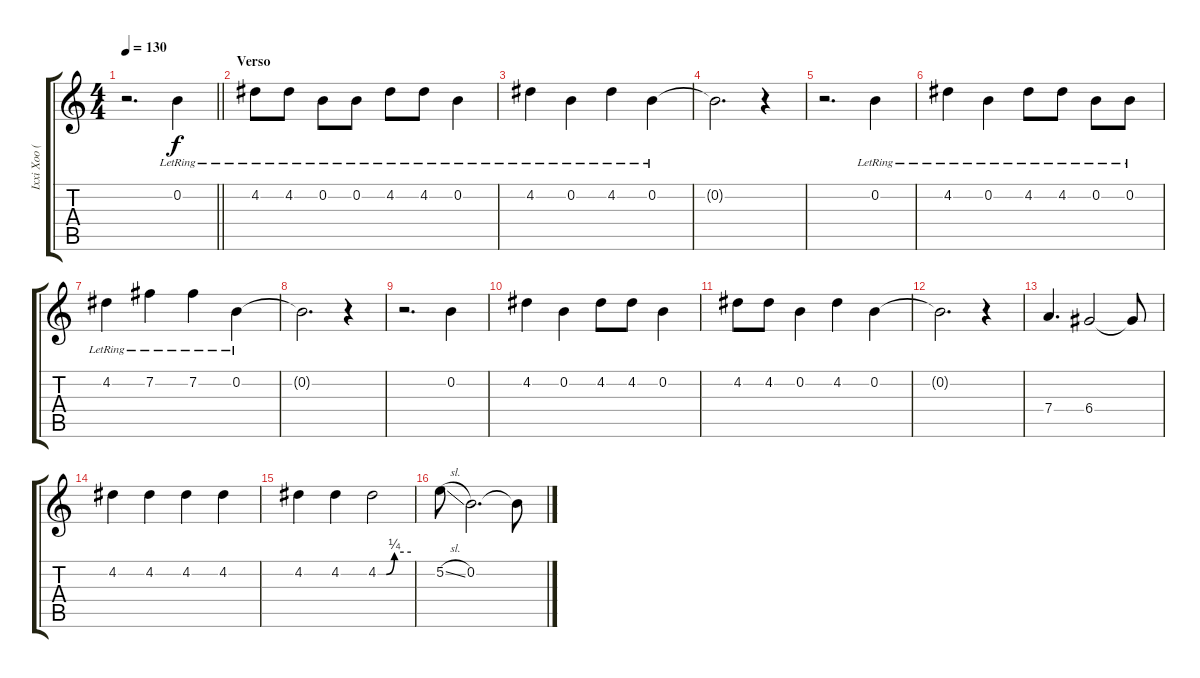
\track ("Ixxi Xoo (voz)" "Ixxi Xoo (") {instrument acousticguitarsteel}
\staff {score tabs}
\tuning (E4 B3 G3 D3 A2 E2) {hide}
\ts (4 4)
\tempo 130
\clef g2
\barLineRight lightlight
\ks c
r.2{d dy f} 0.2{lr}.4 |
\section ("" "Verso")
4.2{lr}.8 4.2{lr}.8 0.2{lr}.8 0.2{lr}.8 4.2{lr}.8 4.2{lr}.8 0.2{lr}.4 |
4.2{lr}.4 0.2{lr}.4 4.2{lr}.4 0.2{lr}.4 |
0.2{t}.2{d} r.4 |
r.2{d} 0.2{lr}.4 |
4.2{lr}.4 0.2{lr}.4 4.2{lr}.8 4.2{lr}.8 0.2{lr}.8 0.2{lr}.8 |
4.2{lr}.4 7.2{lr}.4 7.2{lr}.4 0.2{lr}.4 |
0.2{t}.2{d} r.4 |
r.2{d} 0.2.4 |
4.2.4 0.2.4 4.2.8 4.2.8 0.2.4 |
4.2.8 4.2.8 0.2.4 4.2.4 0.2.4 |
0.2{t}.2{d} r.4 |
7.4.4{d} 6.4.2 6.4{t}.8 |
4.2.4 4.2.4 4.2.4 4.2.4 |
4.2.4 4.2.4 4.2{be (custom 0 0 15 0 30 1 60 1)}.2 |
5.2{sl}.8 0.2.2{d} 0.2{t}.8
